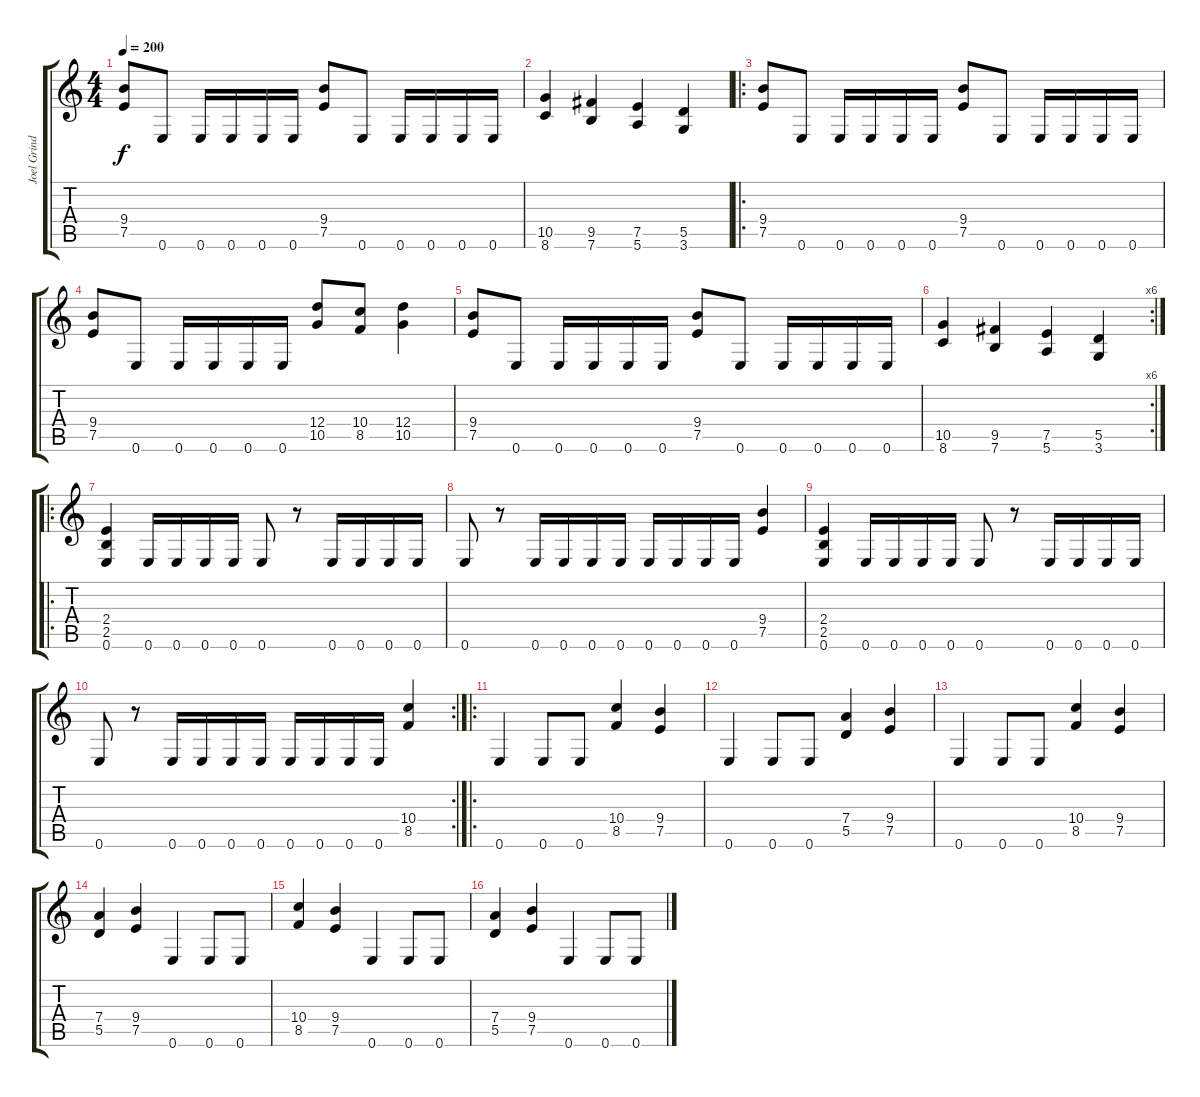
\track ("Joel Grind" "Joel Grind") {instrument distortionguitar}
\staff {score tabs}
\tuning (E4 B3 G3 D3 A2 E2) {hide}
\ts (4 4)
\tempo 200
\clef g2
\ks c
(9.4 7.5).8{dy f} 0.6.8 0.6.16 0.6.16 0.6.16 0.6.16 (9.4 7.5).8 0.6.8 0.6.16 0.6.16 0.6.16 0.6.16 |
(10.5 8.6).4 (9.5 7.6).4 (7.5 5.6).4 (5.5 3.6).4 |
\ro
(9.4 7.5).8 0.6.8 0.6.16 0.6.16 0.6.16 0.6.16 (9.4 7.5).8 0.6.8 0.6.16 0.6.16 0.6.16 0.6.16 |
(9.4 7.5).8 0.6.8 0.6.16 0.6.16 0.6.16 0.6.16 (12.4 10.5).8 (10.4 8.5).8 (12.4 10.5).4 |
(9.4 7.5).8 0.6.8 0.6.16 0.6.16 0.6.16 0.6.16 (9.4 7.5).8 0.6.8 0.6.16 0.6.16 0.6.16 0.6.16 |
\rc 6
(10.5 8.6).4 (9.5 7.6).4 (7.5 5.6).4 (5.5 3.6).4 |
\ro
(2.4 2.5 0.6).4 0.6.16 0.6.16 0.6.16 0.6.16 0.6.8 r.8 0.6.16 0.6.16 0.6.16 0.6.16 |
0.6.8 r.8 0.6.16 0.6.16 0.6.16 0.6.16 0.6.16 0.6.16 0.6.16 0.6.16 (9.4 7.5).4 |
(2.4 2.5 0.6).4 0.6.16 0.6.16 0.6.16 0.6.16 0.6.8 r.8 0.6.16 0.6.16 0.6.16 0.6.16 |
\rc 2
0.6.8 r.8 0.6.16 0.6.16 0.6.16 0.6.16 0.6.16 0.6.16 0.6.16 0.6.16 (10.4 8.5).4 |
\ro
0.6.4 0.6.8 0.6.8 (10.4 8.5).4 (9.4 7.5).4 |
0.6.4 0.6.8 0.6.8 (7.4 5.5).4 (9.4 7.5).4 |
0.6.4 0.6.8 0.6.8 (10.4 8.5).4 (9.4 7.5).4 |
(7.4 5.5).4 (9.4 7.5).4 0.6.4 0.6.8 0.6.8 |
(10.4 8.5).4 (9.4 7.5).4 0.6.4 0.6.8 0.6.8 |
(7.4 5.5).4 (9.4 7.5).4 0.6.4 0.6.8 0.6.8
